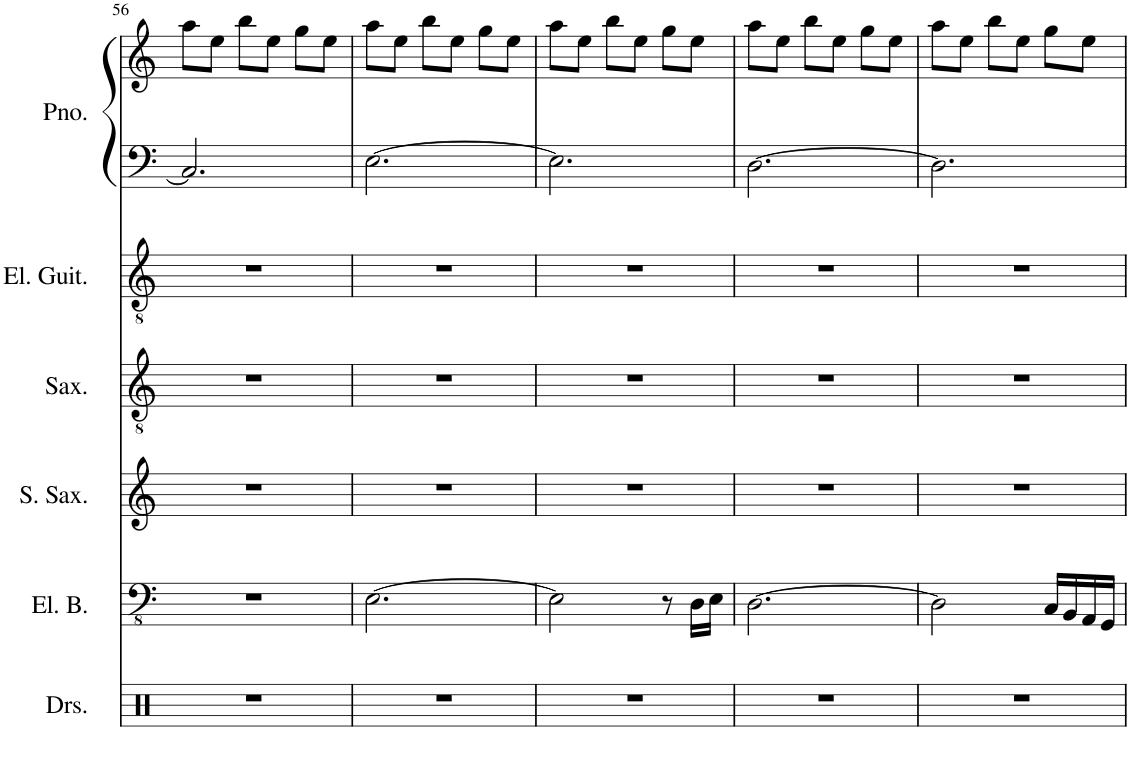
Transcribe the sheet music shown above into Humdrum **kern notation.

**kern	**kern	**kern	**kern	**kern	**kern	**kern
*part6	*part5	*part4	*part3	*part2	*part1	*part1
*staff7	*staff6	*staff5	*staff4	*staff3	*staff2	*staff1
*I"Drumset	*I"Electric Bass	*I"Soprano Saxophone	*I"Saxophone	*I"Electric Guitar	*I"Piano	*
*I'Drs.	*I'El. B.	*I'S. Sax.	*I'Sax.	*I'El. Guit.	*I'Pno.	*
!!LO:PB:g=z
*clefX	*clefFv4	*clefG2	*clefGv2	*clefGv2	*clefF4	*clefG2
*	*	*ITrd1c2	*ITrd8c14	*	*	*
*k[]	*k[]	*k[]	*k[]	*k[]	*k[]	*k[]
*M3/4	*M3/4	*M3/4	*M3/4	*M3/4	*M3/4	*M3/4
=56	=56	=56	=56	=56	=56	=56
2.r	2.r	2.r	2.r	2.r	2.C/]	8aa\L
.	.	.	.	.	.	8ee\J
.	.	.	.	.	.	8bb\L
.	.	.	.	.	.	8ee\J
.	.	.	.	.	.	8gg\L
.	.	.	.	.	.	8ee\J
=57	=57	=57	=57	=57	=57	=57
2.r	[2.EE\	2.r	2.r	2.r	[2.E\	8aa\L
.	.	.	.	.	.	8ee\J
.	.	.	.	.	.	8bb\L
.	.	.	.	.	.	8ee\J
.	.	.	.	.	.	8gg\L
.	.	.	.	.	.	8ee\J
=58	=58	=58	=58	=58	=58	=58
2.r	2EE\]	2.r	2.r	2.r	2.E\]	8aa\L
.	.	.	.	.	.	8ee\J
.	.	.	.	.	.	8bb\L
.	.	.	.	.	.	8ee\J
.	8r	.	.	.	.	8gg\L
.	16DD\LL	.	.	.	.	8ee\J
.	16EE\JJ	.	.	.	.	.
=59	=59	=59	=59	=59	=59	=59
2.r	[2.DD\	2.r	2.r	2.r	[2.D\	8aa\L
.	.	.	.	.	.	8ee\J
.	.	.	.	.	.	8bb\L
.	.	.	.	.	.	8ee\J
.	.	.	.	.	.	8gg\L
.	.	.	.	.	.	8ee\J
=60	=60	=60	=60	=60	=60	=60
2.r	2DD\]	2.r	2.r	2.r	2.D\]	8aa\L
.	.	.	.	.	.	8ee\J
.	.	.	.	.	.	8bb\L
.	.	.	.	.	.	8ee\J
.	16CC/LL	.	.	.	.	8gg\L
.	16BBB/	.	.	.	.	.
.	16AAA/	.	.	.	.	8ee\J
.	16GGG/JJ	.	.	.	.	.
=	=	=	=	=	=	=
*-	*-	*-	*-	*-	*-	*-
